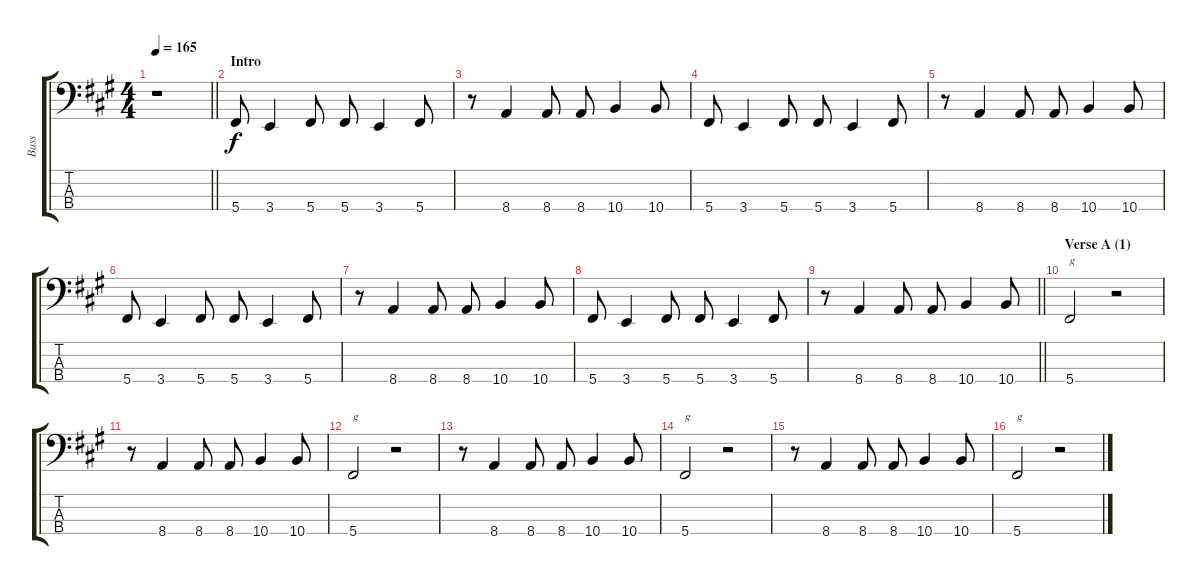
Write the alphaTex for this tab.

\track ("Bass" "Bass") {instrument electricbasspick}
\staff {score tabs}
\tuning (Gb2 Db2 Ab1 Db1) {hide}
\ts (4 4)
\tempo 165
\clef f4
\barLineRight lightlight
\ks f#minor
r.1{dy f instrument electricbasspick} |
\section ("" "Intro")
5.4.8 3.4.4 5.4.8 5.4.8 3.4.4 5.4.8 |
r.8 8.4.4 8.4.8 8.4.8 10.4.4 10.4.8 |
5.4.8 3.4.4 5.4.8 5.4.8 3.4.4 5.4.8 |
r.8 8.4.4 8.4.8 8.4.8 10.4.4 10.4.8 |
5.4.8 3.4.4 5.4.8 5.4.8 3.4.4 5.4.8 |
r.8 8.4.4 8.4.8 8.4.8 10.4.4 10.4.8 |
5.4.8 3.4.4 5.4.8 5.4.8 3.4.4 5.4.8 |
\barLineRight lightlight
r.8 8.4.4 8.4.8 8.4.8 10.4.4 10.4.8 |
\section ("" "Verse A (1)")
5.4.2{txt "g"} r.2 |
r.8 8.4.4 8.4.8 8.4.8 10.4.4 10.4.8 |
5.4.2{txt "g"} r.2 |
r.8 8.4.4 8.4.8 8.4.8 10.4.4 10.4.8 |
5.4.2{txt "g"} r.2 |
r.8 8.4.4 8.4.8 8.4.8 10.4.4 10.4.8 |
5.4.2{txt "g"} r.2
